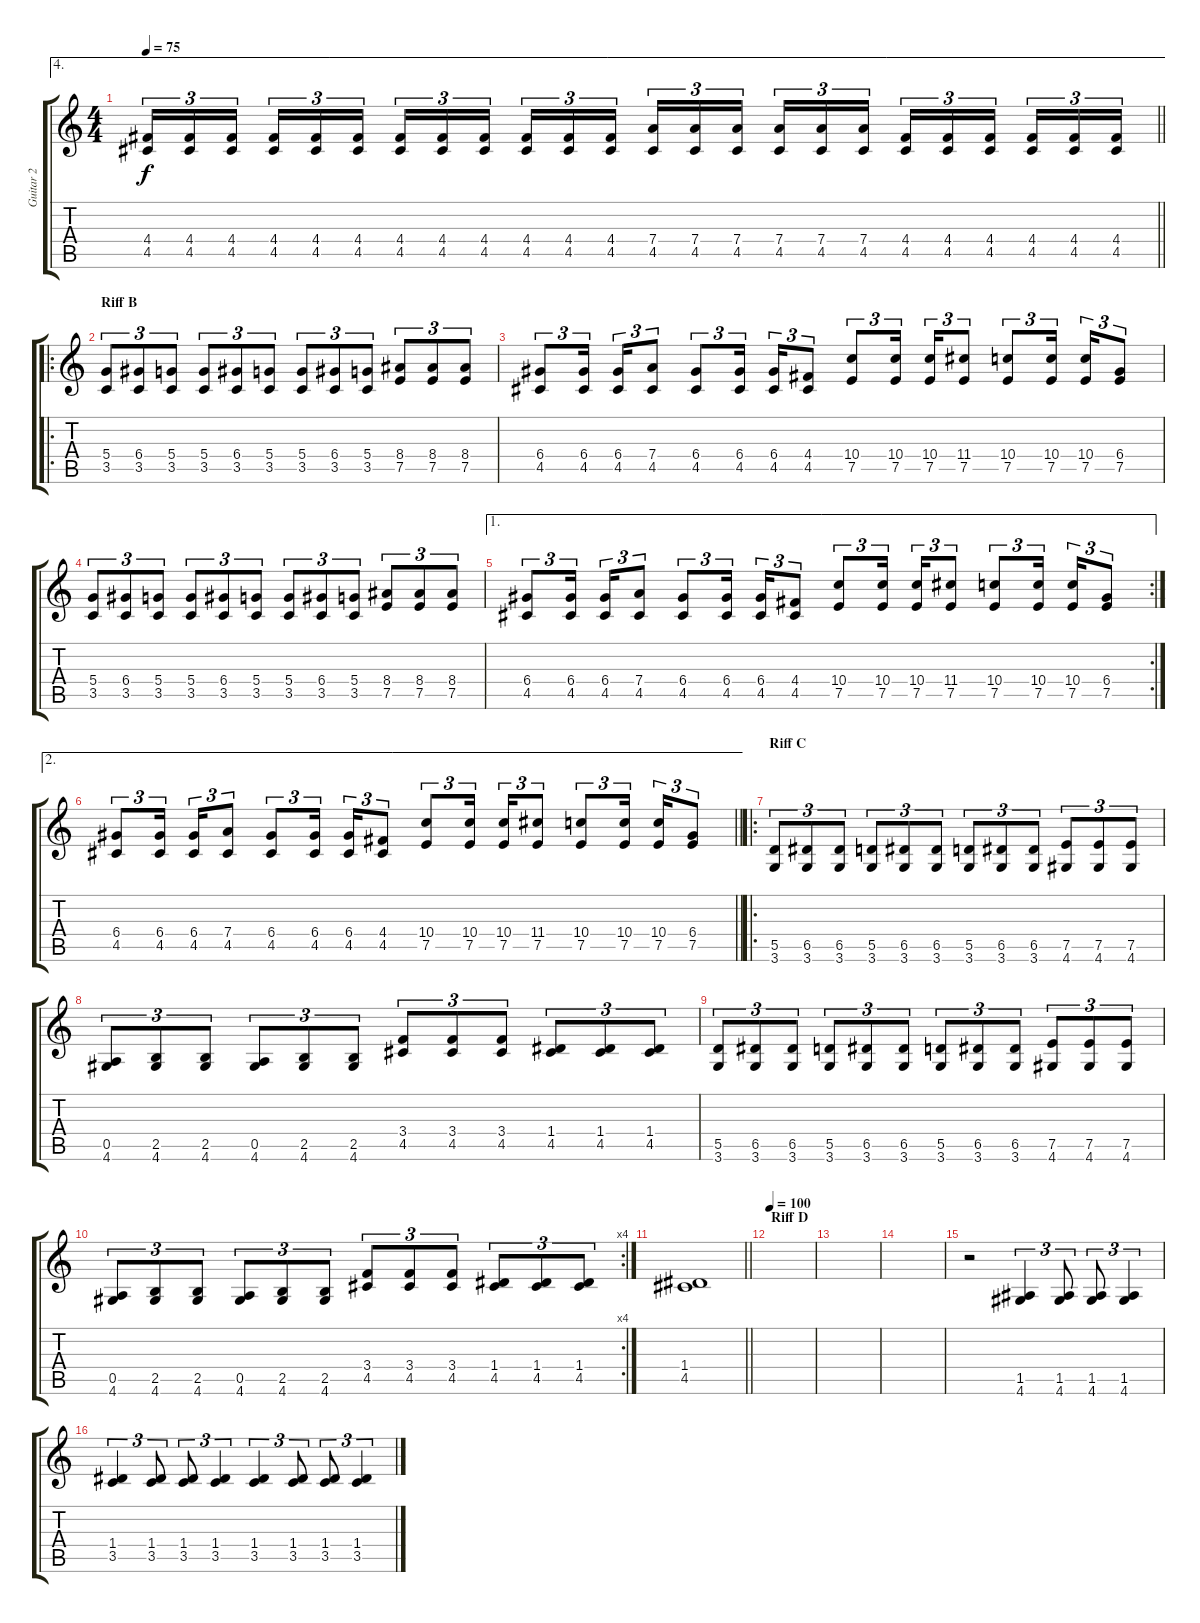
\track ("Guitar 2" "Guitar 2") {instrument electricguitarjazz}
\staff {score tabs}
\tuning (E4 B3 G3 D3 A2 E2) {hide}
\ae 4
\ts (4 4)
\tempo 75
\clef g2
\barLineRight lightlight
\ks c
(4.4 4.5).16{tu (3 2) dy f} (4.4 4.5).16{tu (3 2)} (4.4 4.5).16{tu (3 2) beam splitsecondary} (4.4 4.5).16{tu (3 2)} (4.4 4.5).16{tu (3 2)} (4.4 4.5).16{tu (3 2)} (4.4 4.5).16{tu (3 2)} (4.4 4.5).16{tu (3 2)} (4.4 4.5).16{tu (3 2) beam splitsecondary} (4.4 4.5).16{tu (3 2)} (4.4 4.5).16{tu (3 2)} (4.4 4.5).16{tu (3 2)} (7.4 4.5).16{tu (3 2)} (7.4 4.5).16{tu (3 2)} (7.4 4.5).16{tu (3 2) beam splitsecondary} (7.4 4.5).16{tu (3 2)} (7.4 4.5).16{tu (3 2)} (7.4 4.5).16{tu (3 2)} (4.4 4.5).16{tu (3 2)} (4.4 4.5).16{tu (3 2)} (4.4 4.5).16{tu (3 2) beam splitsecondary} (4.4 4.5).16{tu (3 2)} (4.4 4.5).16{tu (3 2)} (4.4 4.5).16{tu (3 2)} |
\ro
\section ("" "Riff B")
(5.4 3.5).8{tu (3 2)} (6.4 3.5).8{tu (3 2)} (5.4 3.5).8{tu (3 2)} (5.4 3.5).8{tu (3 2)} (6.4 3.5).8{tu (3 2)} (5.4 3.5).8{tu (3 2)} (5.4 3.5).8{tu (3 2)} (6.4 3.5).8{tu (3 2)} (5.4 3.5).8{tu (3 2)} (8.4 7.5).8{tu (3 2)} (8.4 7.5).8{tu (3 2)} (8.4 7.5).8{tu (3 2)} |
(6.4 4.5).8{tu (3 2)} (6.4 4.5).16{tu (3 2) beam splitsecondary} (6.4 4.5).16{tu (3 2)} (7.4 4.5).8{tu (3 2)} (6.4 4.5).8{tu (3 2)} (6.4 4.5).16{tu (3 2) beam splitsecondary} (6.4 4.5).16{tu (3 2)} (4.4 4.5).8{tu (3 2)} (10.4 7.5).8{tu (3 2)} (10.4 7.5).16{tu (3 2) beam splitsecondary} (10.4 7.5).16{tu (3 2)} (11.4 7.5).8{tu (3 2)} (10.4 7.5).8{tu (3 2)} (10.4 7.5).16{tu (3 2) beam splitsecondary} (10.4 7.5).16{tu (3 2)} (6.4 7.5).8{tu (3 2)} |
(5.4 3.5).8{tu (3 2)} (6.4 3.5).8{tu (3 2)} (5.4 3.5).8{tu (3 2)} (5.4 3.5).8{tu (3 2)} (6.4 3.5).8{tu (3 2)} (5.4 3.5).8{tu (3 2)} (5.4 3.5).8{tu (3 2)} (6.4 3.5).8{tu (3 2)} (5.4 3.5).8{tu (3 2)} (8.4 7.5).8{tu (3 2)} (8.4 7.5).8{tu (3 2)} (8.4 7.5).8{tu (3 2)} |
\ae 1
\rc 2
(6.4 4.5).8{tu (3 2)} (6.4 4.5).16{tu (3 2) beam splitsecondary} (6.4 4.5).16{tu (3 2)} (7.4 4.5).8{tu (3 2)} (6.4 4.5).8{tu (3 2)} (6.4 4.5).16{tu (3 2) beam splitsecondary} (6.4 4.5).16{tu (3 2)} (4.4 4.5).8{tu (3 2)} (10.4 7.5).8{tu (3 2)} (10.4 7.5).16{tu (3 2) beam splitsecondary} (10.4 7.5).16{tu (3 2)} (11.4 7.5).8{tu (3 2)} (10.4 7.5).8{tu (3 2)} (10.4 7.5).16{tu (3 2) beam splitsecondary} (10.4 7.5).16{tu (3 2)} (6.4 7.5).8{tu (3 2)} |
\ae 2
\barLineRight lightlight
(6.4 4.5).8{tu (3 2)} (6.4 4.5).16{tu (3 2) beam splitsecondary} (6.4 4.5).16{tu (3 2)} (7.4 4.5).8{tu (3 2)} (6.4 4.5).8{tu (3 2)} (6.4 4.5).16{tu (3 2) beam splitsecondary} (6.4 4.5).16{tu (3 2)} (4.4 4.5).8{tu (3 2)} (10.4 7.5).8{tu (3 2)} (10.4 7.5).16{tu (3 2) beam splitsecondary} (10.4 7.5).16{tu (3 2)} (11.4 7.5).8{tu (3 2)} (10.4 7.5).8{tu (3 2)} (10.4 7.5).16{tu (3 2) beam splitsecondary} (10.4 7.5).16{tu (3 2)} (6.4 7.5).8{tu (3 2)} |
\ro
\section ("" "Riff C")
(5.5 3.6).8{tu (3 2)} (6.5 3.6).8{tu (3 2)} (6.5 3.6).8{tu (3 2)} (5.5 3.6).8{tu (3 2)} (6.5 3.6).8{tu (3 2)} (6.5 3.6).8{tu (3 2)} (5.5 3.6).8{tu (3 2)} (6.5 3.6).8{tu (3 2)} (6.5 3.6).8{tu (3 2)} (7.5 4.6).8{tu (3 2)} (7.5 4.6).8{tu (3 2)} (7.5 4.6).8{tu (3 2)} |
(0.5 4.6).8{tu (3 2)} (2.5 4.6).8{tu (3 2)} (2.5 4.6).8{tu (3 2)} (0.5 4.6).8{tu (3 2)} (2.5 4.6).8{tu (3 2)} (2.5 4.6).8{tu (3 2)} (3.4 4.5).8{tu (3 2)} (3.4 4.5).8{tu (3 2)} (3.4 4.5).8{tu (3 2)} (1.4 4.5).8{tu (3 2)} (1.4 4.5).8{tu (3 2)} (1.4 4.5).8{tu (3 2)} |
(5.5 3.6).8{tu (3 2)} (6.5 3.6).8{tu (3 2)} (6.5 3.6).8{tu (3 2)} (5.5 3.6).8{tu (3 2)} (6.5 3.6).8{tu (3 2)} (6.5 3.6).8{tu (3 2)} (5.5 3.6).8{tu (3 2)} (6.5 3.6).8{tu (3 2)} (6.5 3.6).8{tu (3 2)} (7.5 4.6).8{tu (3 2)} (7.5 4.6).8{tu (3 2)} (7.5 4.6).8{tu (3 2)} |
\rc 4
(0.5 4.6).8{tu (3 2)} (2.5 4.6).8{tu (3 2)} (2.5 4.6).8{tu (3 2)} (0.5 4.6).8{tu (3 2)} (2.5 4.6).8{tu (3 2)} (2.5 4.6).8{tu (3 2)} (3.4 4.5).8{tu (3 2)} (3.4 4.5).8{tu (3 2)} (3.4 4.5).8{tu (3 2)} (1.4 4.5).8{tu (3 2)} (1.4 4.5).8{tu (3 2)} (1.4 4.5).8{tu (3 2)} |
\barLineRight lightlight
(1.4 4.5).1 |
\section ("" "Riff D")
\tempo 100
|
|
|
r.2 (1.5 4.6).4{tu (3 2)} (1.5 4.6).8{tu (3 2)} (1.5 4.6).8{tu (3 2)} (1.5 4.6).4{tu (3 2)} |
(1.4 3.5).4{tu (3 2)} (1.4 3.5).8{tu (3 2)} (1.4 3.5).8{tu (3 2)} (1.4 3.5).4{tu (3 2)} (1.4 3.5).4{tu (3 2)} (1.4 3.5).8{tu (3 2)} (1.4 3.5).8{tu (3 2)} (1.4 3.5).4{tu (3 2)}
